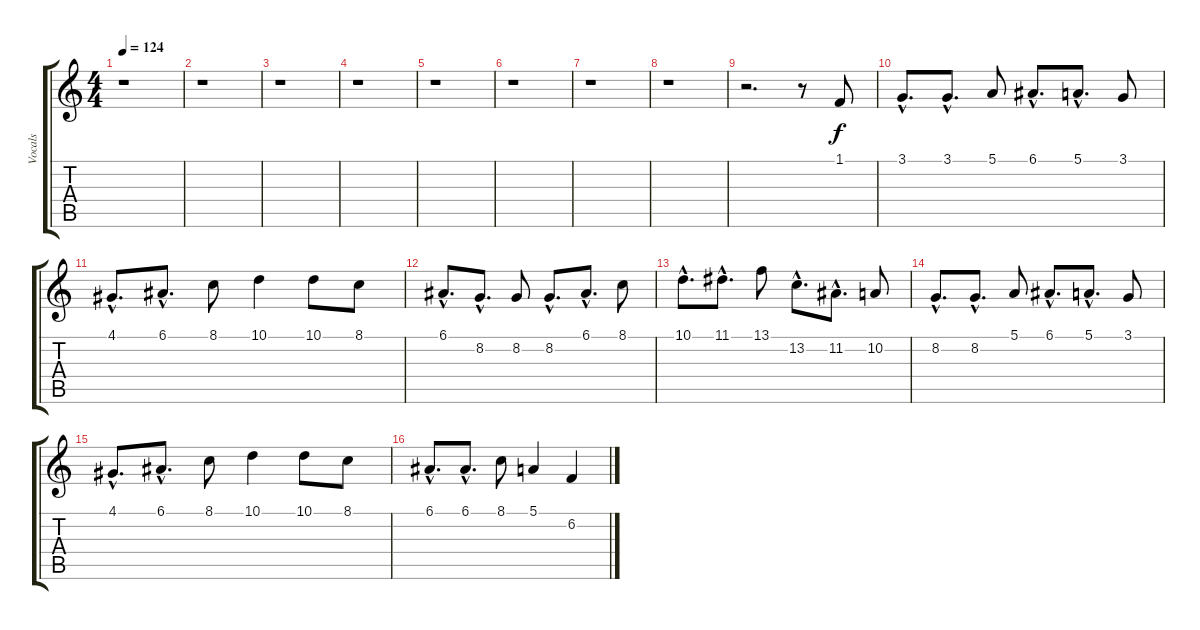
\track ("Vocals" "Vocals") {instrument lead6voice}
\staff {score tabs}
\tuning (E4 B3 G3 D3 A2 E2) {hide}
\ts (4 4)
\tempo 124
\clef g2
\ks c
r.1{dy f} |
r.1 |
r.1 |
r.1 |
r.1 |
r.1 |
r.1 |
r.1 |
r.2{d} r.8 1.1.8 |
3.1{hac}.8{d} 3.1{hac}.8{d} 5.1.8 6.1{hac}.8{d} 5.1{hac}.8{d} 3.1.8 |
4.1{hac}.8{d} 6.1{hac}.8{d} 8.1.8 10.1.4 10.1.8 8.1.8 |
6.1{hac}.8{d} 8.2{hac}.8{d} 8.2.8 8.2{hac}.8{d} 6.1{hac}.8{d} 8.1.8 |
10.1{hac}.8{d} 11.1{hac}.8{d} 13.1.8 13.2{hac}.8{d} 11.2{hac}.8{d} 10.2.8 |
8.2{hac}.8{d} 8.2{hac}.8{d} 5.1.8 6.1{hac}.8{d} 5.1{hac}.8{d} 3.1.8 |
4.1{hac}.8{d} 6.1{hac}.8{d} 8.1.8 10.1.4 10.1.8 8.1.8 |
6.1{hac}.8{d} 6.1{hac}.8{d} 8.1.8 5.1.4 6.2.4
